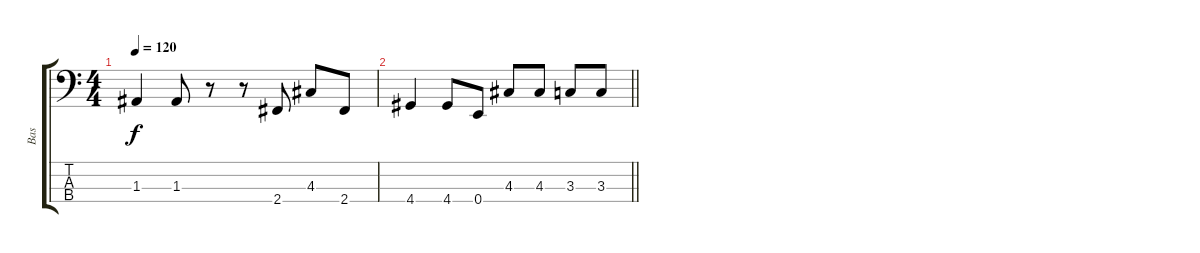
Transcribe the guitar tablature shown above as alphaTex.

\track ("Bas" "Bas") {instrument electricbassfinger}
\staff {score tabs}
\tuning (G2 D2 A1 E1) {hide}
\ts (4 4)
\tempo 120
\clef f4
\ks c
1.3.4{dy f} 1.3.8 r.8 r.8 2.4.8 4.3.8 2.4.8 |
\barLineRight lightlight
4.4.4 4.4.8 0.4.8 4.3.8 4.3.8 3.3.8 3.3.8
